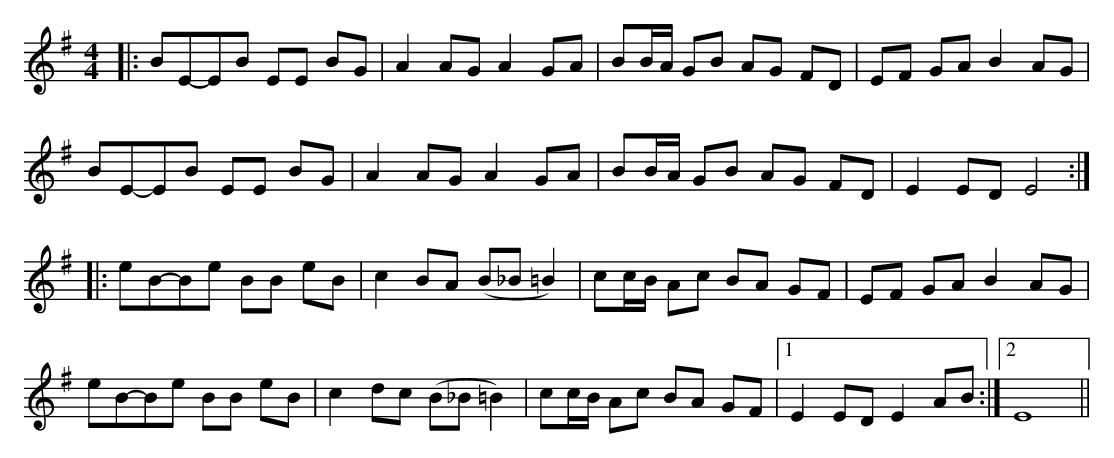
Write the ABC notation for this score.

X:1
M:4/4
K:Emin
|:BE-EB EE BG|A2 AG A2 GA|BB/2A/2 GB AG FD|EF GA B2 AG|
BE-EB EE BG|A2 AG A2 GA|BB/2A/2 GB AG FD|E2 ED E4:|
|:eB-Be BB eB|c2 BA (B_B=B2)|cc/2B/2 Ac BA GF|EF GA B2 AG|
eB-Be BB eB|c2 dc (B_B=B2)| cc/2B/2 Ac BA GF|1 E2 ED E2 AB:|2 E8||
